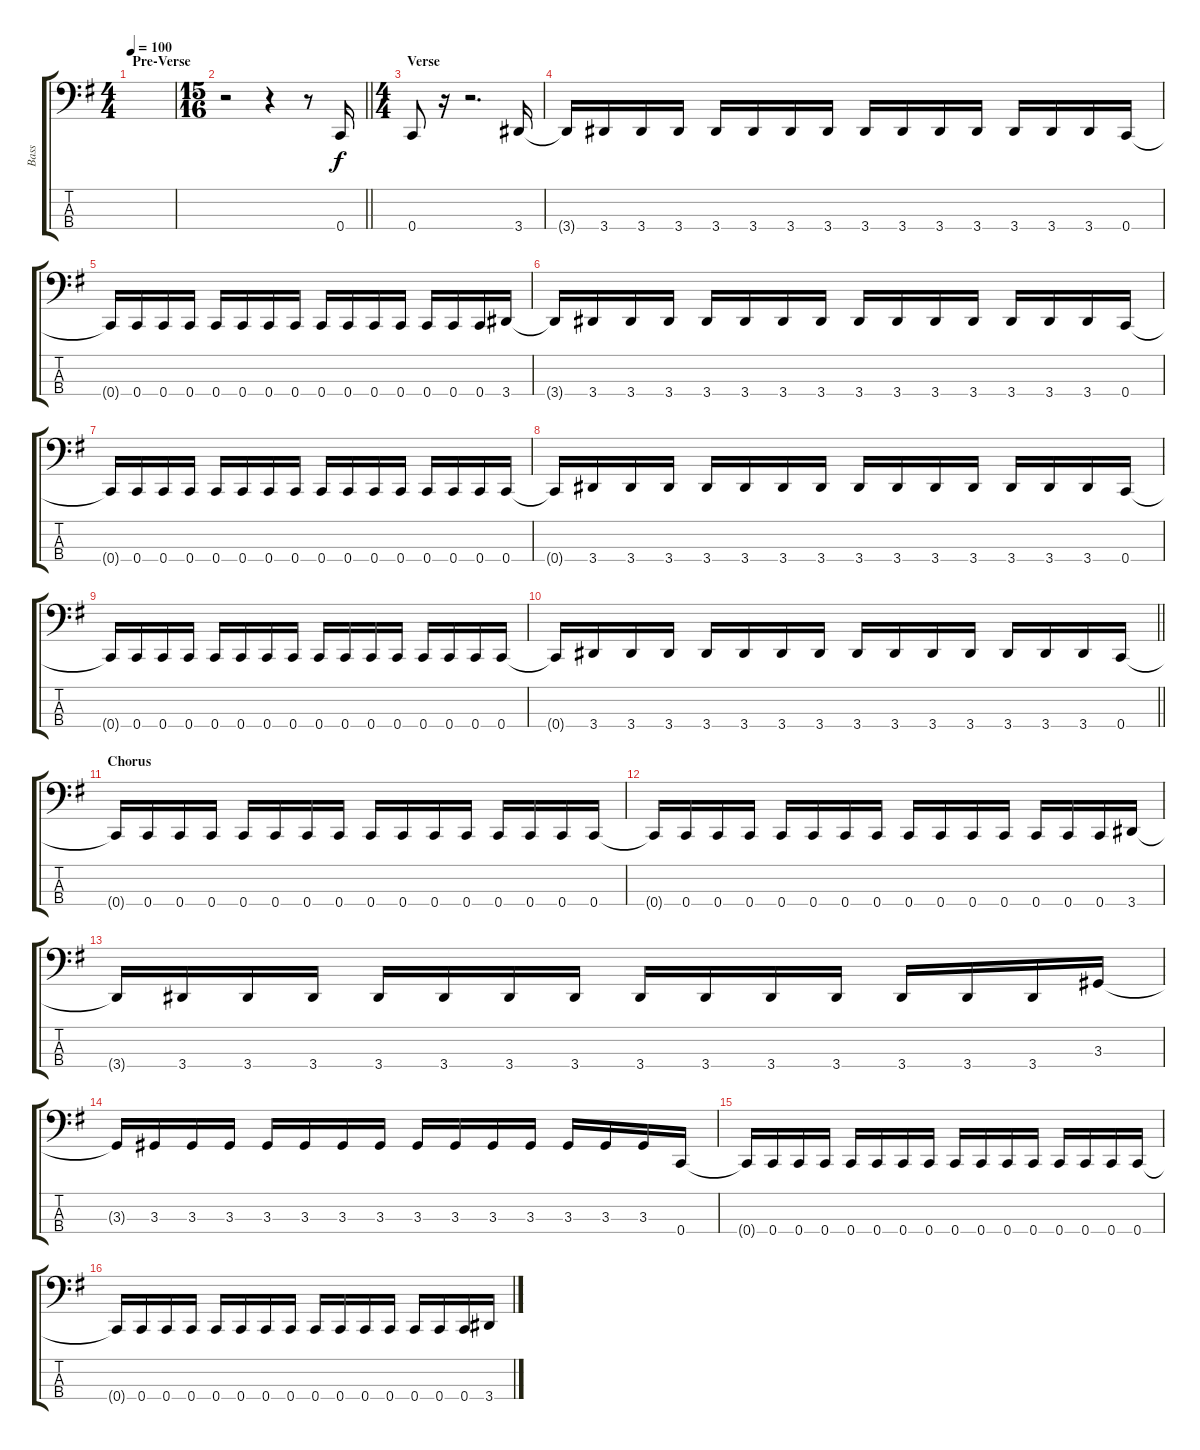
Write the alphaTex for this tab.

\track ("Bass" "Bass") {instrument electricbassfinger}
\staff {score tabs}
\tuning (Eb2 Bb1 F1 C1) {hide}
\ts (4 4)
\section ("" "Pre-Verse")
\tempo 100
\clef f4
\ks eminor
|
\ts (15 16)
\barLineRight lightlight
r.2 r.4 r.8 0.4.16 |
\ts (4 4)
\section ("" "Verse")
0.4.8 r.16 r.2{d} 3.4.16 |
3.4{t}.16 3.4.16 3.4.16 3.4.16 3.4.16 3.4.16 3.4.16 3.4.16 3.4.16 3.4.16 3.4.16 3.4.16 3.4.16 3.4.16 3.4.16 0.4.16 |
0.4{t}.16 0.4.16 0.4.16 0.4.16 0.4.16 0.4.16 0.4.16 0.4.16 0.4.16 0.4.16 0.4.16 0.4.16 0.4.16 0.4.16 0.4.16 3.4.16 |
3.4{t}.16 3.4.16 3.4.16 3.4.16 3.4.16 3.4.16 3.4.16 3.4.16 3.4.16 3.4.16 3.4.16 3.4.16 3.4.16 3.4.16 3.4.16 0.4.16 |
0.4{t}.16 0.4.16 0.4.16 0.4.16 0.4.16 0.4.16 0.4.16 0.4.16 0.4.16 0.4.16 0.4.16 0.4.16 0.4.16 0.4.16 0.4.16 0.4.16 |
0.4{t}.16 3.4.16 3.4.16 3.4.16 3.4.16 3.4.16 3.4.16 3.4.16 3.4.16 3.4.16 3.4.16 3.4.16 3.4.16 3.4.16 3.4.16 0.4.16 |
0.4{t}.16 0.4.16 0.4.16 0.4.16 0.4.16 0.4.16 0.4.16 0.4.16 0.4.16 0.4.16 0.4.16 0.4.16 0.4.16 0.4.16 0.4.16 0.4.16 |
\barLineRight lightlight
0.4{t}.16 3.4.16 3.4.16 3.4.16 3.4.16 3.4.16 3.4.16 3.4.16 3.4.16 3.4.16 3.4.16 3.4.16 3.4.16 3.4.16 3.4.16 0.4.16 |
\section ("" "Chorus")
0.4{t}.16 0.4.16 0.4.16 0.4.16 0.4.16 0.4.16 0.4.16 0.4.16 0.4.16 0.4.16 0.4.16 0.4.16 0.4.16 0.4.16 0.4.16 0.4.16 |
0.4{t}.16 0.4.16 0.4.16 0.4.16 0.4.16 0.4.16 0.4.16 0.4.16 0.4.16 0.4.16 0.4.16 0.4.16 0.4.16 0.4.16 0.4.16 3.4.16 |
3.4{t}.16 3.4.16 3.4.16 3.4.16 3.4.16 3.4.16 3.4.16 3.4.16 3.4.16 3.4.16 3.4.16 3.4.16 3.4.16 3.4.16 3.4.16 3.3.16 |
3.3{t}.16 3.3.16 3.3.16 3.3.16 3.3.16 3.3.16 3.3.16 3.3.16 3.3.16 3.3.16 3.3.16 3.3.16 3.3.16 3.3.16 3.3.16 0.4.16 |
0.4{t}.16 0.4.16 0.4.16 0.4.16 0.4.16 0.4.16 0.4.16 0.4.16 0.4.16 0.4.16 0.4.16 0.4.16 0.4.16 0.4.16 0.4.16 0.4.16 |
0.4{t}.16 0.4.16 0.4.16 0.4.16 0.4.16 0.4.16 0.4.16 0.4.16 0.4.16 0.4.16 0.4.16 0.4.16 0.4.16 0.4.16 0.4.16 3.4.16
